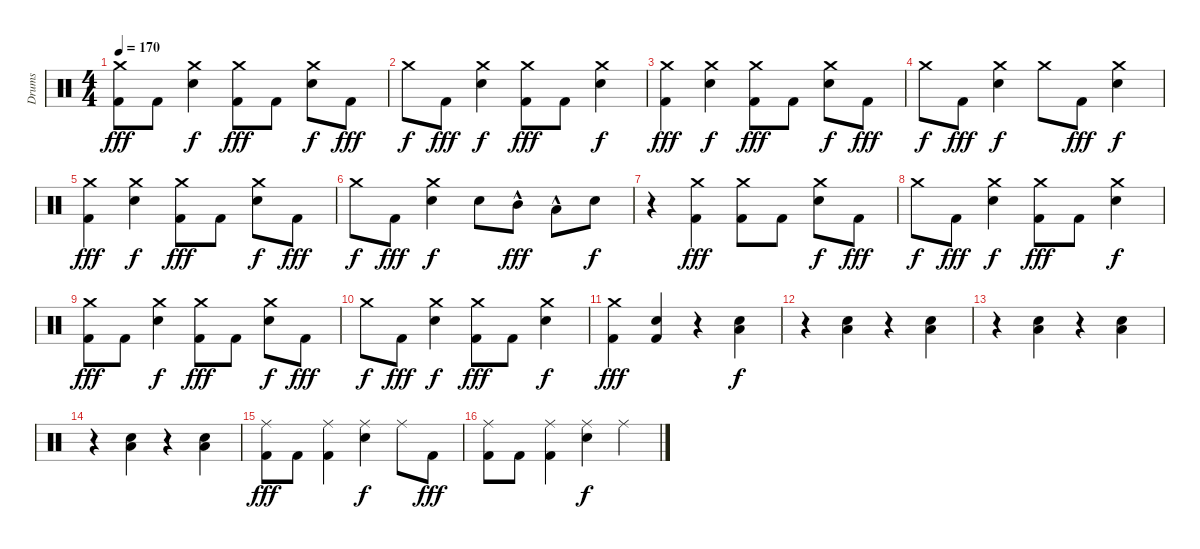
\track ("Drums" "Drums") {instrument percussion}
\staff {score}
\articulation defaults
\ts (4 4)
\tempo 170
\clef neutral
\ks c
("Crash medium (hit)" "Kick (hit) 2").8{dy fff} "Kick (hit) 2".8 ("Crash medium (hit)" "Electric Snare (hit)").4{dy f} ("Crash medium (hit)" "Kick (hit) 2").8{dy fff} "Kick (hit) 2".8 ("Crash medium (hit)" "Electric Snare (hit)").8{dy f} "Kick (hit) 2".8{dy fff} |
"Crash medium (hit)".8{dy f} "Kick (hit) 2".8{dy fff} ("Crash medium (hit)" "Electric Snare (hit)").4{dy f} ("Crash medium (hit)" "Kick (hit) 2").8{dy fff} "Kick (hit) 2".8 ("Crash medium (hit)" "Electric Snare (hit)").4{dy f} |
("Crash medium (hit)" "Kick (hit) 2").4{dy fff} ("Crash medium (hit)" "Electric Snare (hit)").4{dy f} ("Crash medium (hit)" "Kick (hit) 2").8{dy fff} "Kick (hit) 2".8 ("Crash medium (hit)" "Electric Snare (hit)").8{dy f} "Kick (hit) 2".8{dy fff} |
"Crash medium (hit)".8{dy f} "Kick (hit) 2".8{dy fff} ("Crash medium (hit)" "Electric Snare (hit)").4{dy f} "Crash medium (hit)".8 "Kick (hit) 2".8{dy fff} ("Crash medium (hit)" "Electric Snare (hit)").4{dy f} |
("Crash medium (hit)" "Kick (hit) 2").4{dy fff} ("Crash medium (hit)" "Electric Snare (hit)").4{dy f} ("Crash medium (hit)" "Kick (hit) 2").8{dy fff} "Kick (hit) 2".8 ("Crash medium (hit)" "Electric Snare (hit)").8{dy f} "Kick (hit) 2".8{dy fff} |
"Crash medium (hit)".8{dy f} "Kick (hit) 2".8{dy fff} ("Crash medium (hit)" "Electric Snare (hit)").4{dy f} "Electric Snare (hit)".8 "Mid Tom (hit)"{hac}.8{dy fff} "Low Tom (hit)"{hac}.8 "Electric Snare (hit)".8{dy f} |
r.4 ("Crash medium (hit)" "Kick (hit) 2").4{dy fff} ("Crash medium (hit)" "Kick (hit) 2").8 "Kick (hit) 2".8 ("Crash medium (hit)" "Electric Snare (hit)").8{dy f} "Kick (hit) 2".8{dy fff} |
"Crash medium (hit)".8{dy f} "Kick (hit) 2".8{dy fff} ("Crash medium (hit)" "Electric Snare (hit)").4{dy f} ("Crash medium (hit)" "Kick (hit) 2").8{dy fff} "Kick (hit) 2".8 ("Crash medium (hit)" "Electric Snare (hit)").4{dy f} |
("Crash medium (hit)" "Kick (hit) 2").8{dy fff} "Kick (hit) 2".8 ("Crash medium (hit)" "Electric Snare (hit)").4{dy f} ("Crash medium (hit)" "Kick (hit) 2").8{dy fff} "Kick (hit) 2".8 ("Crash medium (hit)" "Electric Snare (hit)").8{dy f} "Kick (hit) 2".8{dy fff} |
"Crash medium (hit)".8{dy f} "Kick (hit) 2".8{dy fff} ("Crash medium (hit)" "Electric Snare (hit)").4{dy f} ("Crash medium (hit)" "Kick (hit) 2").8{dy fff} "Kick (hit) 2".8 ("Crash medium (hit)" "Electric Snare (hit)").4{dy f} |
("Crash medium (hit)" "Kick (hit) 2").4{dy fff} ("Electric Snare (hit)" "Kick (hit) 2").4 r.4 ("Low Tom (hit)" "Electric Snare (hit)").4{dy f} |
r.4 ("Low Tom (hit)" "Electric Snare (hit)").4 r.4 ("Low Tom (hit)" "Electric Snare (hit)").4 |
r.4 ("Low Tom (hit)" "Electric Snare (hit)").4 r.4 ("Low Tom (hit)" "Electric Snare (hit)").4 |
r.4 ("Low Tom (hit)" "Electric Snare (hit)").4 r.4 ("Low Tom (hit)" "Electric Snare (hit)").4 |
("Ride (middle)" "Kick (hit) 2").8{dy fff} "Kick (hit) 2".8 ("Ride (middle)" "Kick (hit) 2").4 ("Ride (middle)" "Electric Snare (hit)").4{dy f} "Ride (middle)".8 "Kick (hit) 2".8{dy fff} |
("Ride (middle)" "Kick (hit) 2").8 "Kick (hit) 2".8 ("Ride (middle)" "Kick (hit) 2").4 ("Ride (middle)" "Electric Snare (hit)").4{dy f} "Ride (middle)".4
